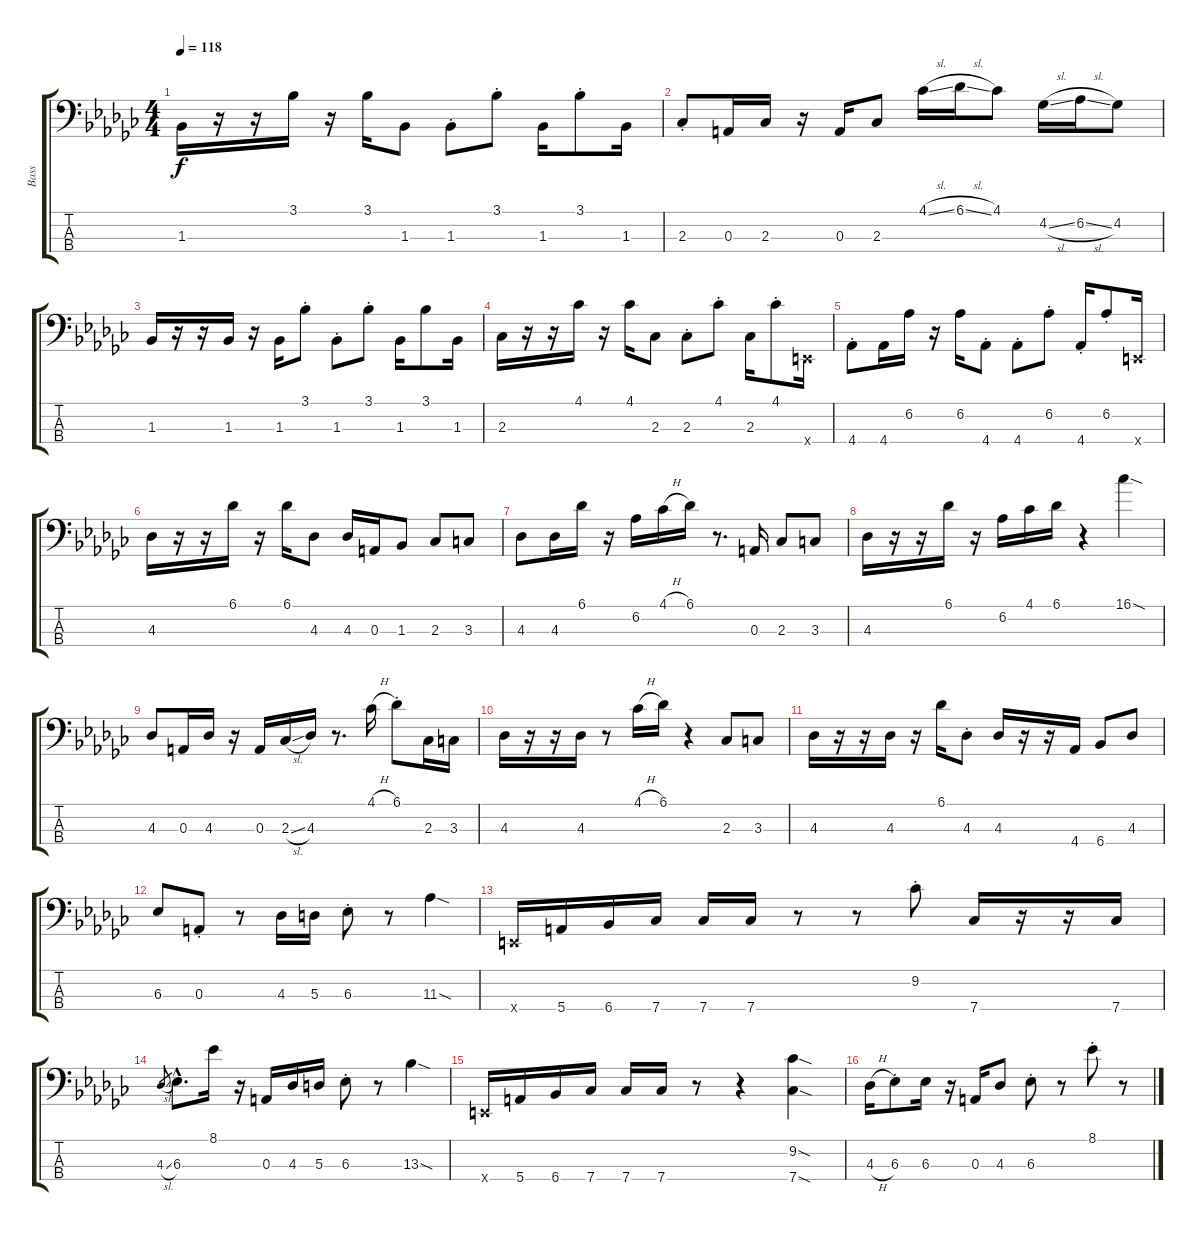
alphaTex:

\track ("Bass" "Bass") {instrument electricbasspick}
\staff {score tabs}
\tuning (G2 D2 A1 E1) {hide}
\ts (4 4)
\tempo 118
\clef f4
\ks ebminor
1.3.16{dy f} r.16 r.16 3.1.16 r.16 3.1.16 1.3.8 1.3{st}.8 3.1{st}.8 1.3.16 3.1{st}.8 1.3.16 |
2.3{st}.8 0.3.16 2.3.16 r.16 0.3.16 2.3.8 4.1{sl}.16 6.1{sl}.16 4.1.8 4.2{sl}.16 6.2{sl}.16 4.2.8 |
1.3.16 r.16 r.16 1.3.16 r.16 1.3.16 3.1{st}.8 1.3{st}.8 3.1{st}.8 1.3.16 3.1.8 1.3.16 |
2.3.16 r.16 r.16 4.1.16 r.16 4.1.16 2.3.8 2.3{st}.8 4.1{st}.8 2.3.16 4.1{st}.8 0.4{x}.16 |
4.4{st}.8 4.4.16 6.2.16 r.16 6.2.16 4.4{st}.8 4.4{st}.8 6.2{st}.8 4.4{st}.16 6.2{st}.8 0.4{x}.16 |
4.3.16 r.16 r.16 6.1.16 r.16 6.1.16 4.3.8 4.3.16 0.3.16 1.3.8 2.3.8 3.3.8 |
4.3.8 4.3.16 6.1.16 r.16 6.2.16 4.1{h}.16 6.1.16 r.8{d} 0.3.16 2.3.8 3.3.8 |
4.3.16 r.16 r.16 6.1.16 r.16 6.2.16 4.1.16 6.1.16 r.4 16.1{sod}.4 |
4.3.8 0.3.16 4.3.16 r.16 0.3.16 2.3{sl}.16 4.3.16 r.8{d} 4.1{h}.16 6.1{st}.8 2.3.16 3.3.16 |
4.3.16 r.16 r.16 4.3.16 r.8 4.1{h}.16 6.1.16 r.4 2.3.8 3.3.8 |
4.3.16 r.16 r.16 4.3.16 r.16 6.1.16 4.3{st}.8 4.3.16 r.16 r.16 4.4.16 6.4.8 4.3.8 |
6.3.8 0.3{st}.8 r.8 4.3.16 5.3.16 6.3{st}.8 r.8 11.3{sod}.4 |
0.4{x}.16 5.4.16 6.4.16 7.4.16 7.4.16 7.4.16 r.8 r.8 9.2{st}.8 7.4.16 r.16 r.16 7.4.16 |
4.3{sl}.8{gr} 6.3{hac}.8{d} 8.1.16 r.16 0.3.16 4.3.16 5.3.16 6.3{st}.8 r.8 13.3{sod}.4 |
0.4{x}.16 5.4.16 6.4.16 7.4.16 7.4.16 7.4.16 r.8 r.4 (9.2{sod} 7.4{sod}).4 |
4.3{h}.16 6.3{st}.8 6.3.16 r.16 0.3.16 4.3.8 6.3{st}.8 r.8 8.1{st}.8 r.8
